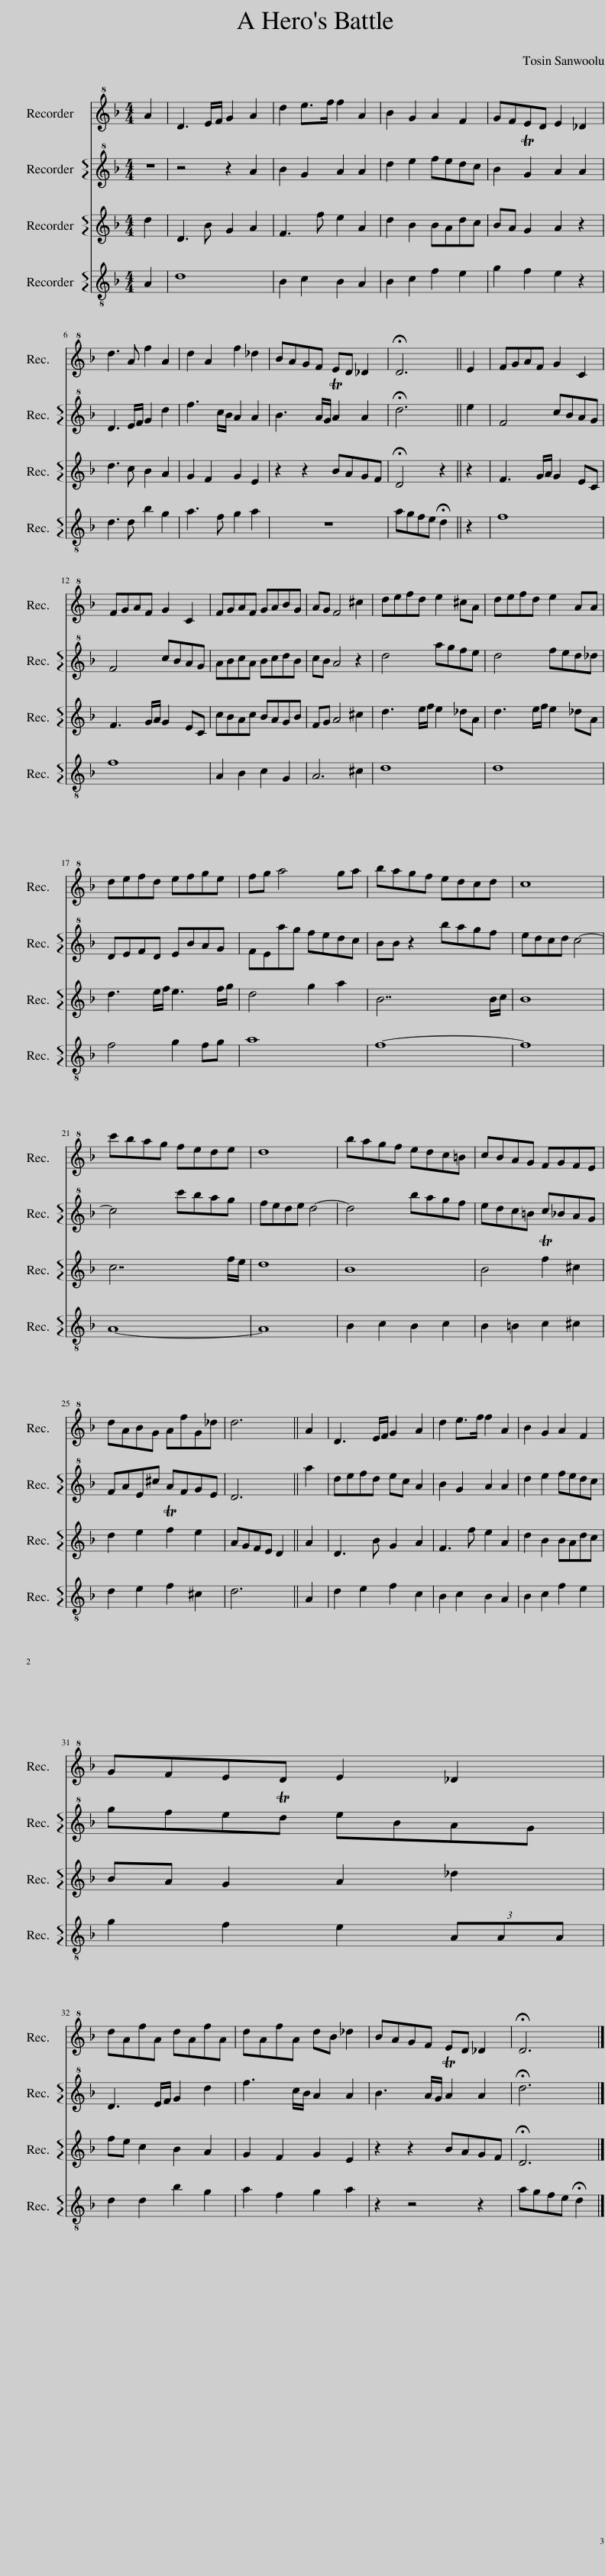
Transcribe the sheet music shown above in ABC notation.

X:1
%%score 1 2 3 4
L:1/8
M:4/4
I:linebreak $
K:F
V:1 treble+8
V:2 treble+8
V:3 treble
V:4 treble-8
V:1
 A2 | D3 E/F/ G2 A2 | d2 e>f f2 A2 | B2 G2 A2 F2 | GFED E2 _D2 |$ %5
 d3 A f2 A2 | d2 A2 f2 _d2 | BAGF ED _D2 | !fermata!D6 || E2 | %10
 FGAF G2 C2 |$ FGAF G2 C2 | FGAF GABG | AG F4 ^c2 | defd e2 ^cA | %15
 defd e2 AA |$ defd efge | fg a4 ga | bagf edcd | c8 |$ %20
 c'bag fede | d8 | bagf edc=B | cBAG FGFE |$ dABG AfG_d | %25
 d6 || A2 | D3 E/F/ G2 A2 | d2 e>f f2 A2 | B2 G2 A2 F2 |$ %30
 GFED E2 _D2 |$ dAfA dAfA | dAfA dB _d2 | BAGF ED _D2 | !fermata!D6 |] %35
V:2
 z2 | z4 z2 A2 | B2 G2 A2 A2 | d2 e2 fedc | B2 TG2 A2 A2 |$ %5
 D3 E/F/ G2 d2 | f3 c/B/ A2 A2 | B3 A/G/ TA2 A2 | !fermata!d6 || e2 | %10
 F4 cBAG |$ F4 cBAG | ABcA BcdB | cB A4 z2 | d4 agfe | %15
 d4 fed_d |$ DEFD EBAG | FEag fedc | BB z2 bagf | edcd c4- |$ %20
 c4 c'bag | fede d4- | d4 bagf | edc=B c_BAG |$ FAE^c AFGE | %25
 D6 || a2 | defd ec A2 | B2 G2 A2 A2 | d2 e2 fedc |$ %30
 gfeTd eBAG |$ D3 E/F/ G2 d2 | f3 c/B/ A2 A2 | B3 A/G/ TA2 A2 | !fermata!d6 |] %35
V:3
 d2 | D3 B G2 A2 | F3 f e2 A2 | d2 B2 BAdc | BA G2 A2 z2 |$ %5
 d3 c B2 A2 | G2 F2 G2 E2 | z2 z2 BAGF | !fermata!D4 z2 || z2 | %10
 F3 G/A/ G2 EC |$ F3 G/A/ G2 EC | cBAc BAGB | FG A4 ^c2 | d3 e/f/ e2 _dA | %15
 d3 e/f/ e2 _dA |$ d3 e/f/ e3 f/g/ | d4 g2 a2 | B7 B/c/ | B8 |$ %20
 c7 f/e/ | d8 | B8 | B4 Tf2 ^c2 |$ d2 e2 Tf2 e2 | %25
 AGFE D2 || A2 | D3 B G2 A2 | F3 f e2 A2 | d2 B2 BAdc |$ %30
 BA G2 A2 _d2 |$ fe c2 B2 A2 | G2 F2 G2 E2 | z2 z2 BAGF | !fermata!D6 |] %35
V:4
 A2 | d8 | B2 c2 B2 A2 | B2 c2 f2 e2 | g2 f2 e2 z2 |$ %5
 d3 d b2 g2 | a3 f g2 a2 | z8 | agfe !fermata!d2 || z2 | %10
 f8 |$ f8 | A2 B2 c2 G2 | A6 ^c2 | d8 | %15
 d8 |$ f4 g2 fg | a8 | f8- | f8 |$ %20
 A8- | A8 | B2 c2 B2 c2 | B2 =B2 c2 ^c2 |$ d2 e2 f2 ^c2 | %25
 d6 || A2 | d2 e2 f2 c2 | B2 c2 B2 A2 | B2 c2 f2 e2 |$ %30
 g2 f2 e2 (3AAA |$ d2 d2 b2 g2 | a2 f2 g2 a2 | z2 z4 z2 | agfe !fermata!d2 |] %35
